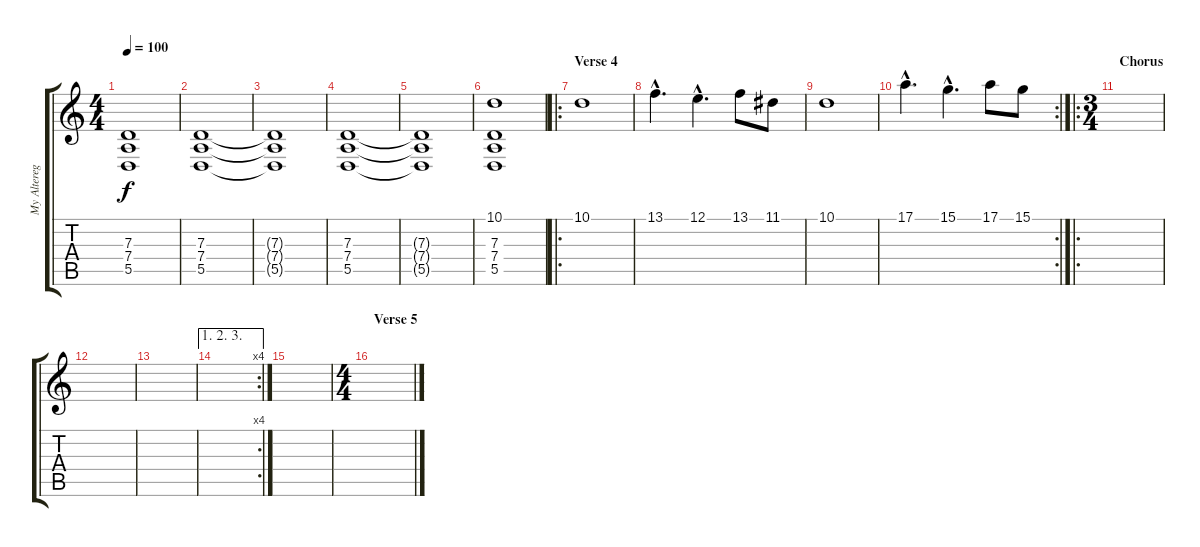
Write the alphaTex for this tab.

\track ("My Alterego At Keyboards" "My Altereg") {instrument stringensemble1}
\staff {score tabs}
\tuning (E4 B3 G3 D3 A2 E2) {hide}
\ts (4 4)
\tempo 100
\clef g2
\ks c
(7.3{t} 7.4{t} 5.5{t}).1{dy f} |
(7.3 7.4 5.5).1 |
(7.3{t} 7.4{t} 5.5{t}).1 |
(7.3 7.4 5.5).1 |
(7.3{t} 7.4{t} 5.5{t}).1 |
(10.1 7.3 7.4 5.5).1 |
\ro
\section ("" "Verse 4")
10.1.1 |
13.1{hac}.4{d} 12.1{hac}.4{d} 13.1.8 11.1.8 |
10.1.1 |
\rc 2
17.1{hac}.4{d} 15.1{hac}.4{d} 17.1.8 15.1.8 |
\ro
\ts (3 4)
\section ("" "Chorus")
|
|
|
\ae (1 2 3)
\rc 4
|
|
\ts (4 4)
\section ("" "Verse 5")
